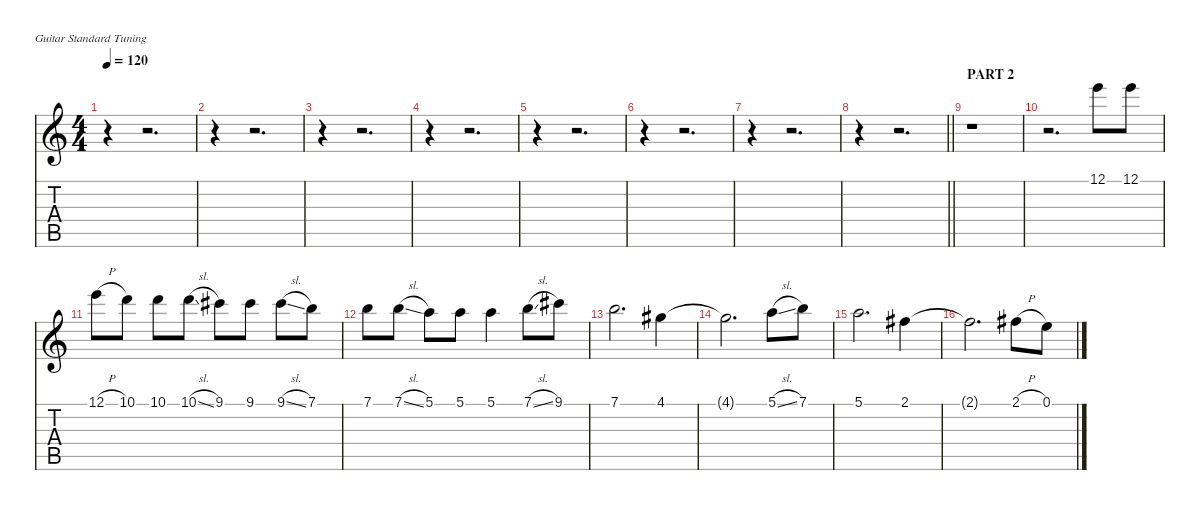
\defaultSystemsLayout 4
\hideDynamics
\bracketExtendMode nobrackets
\singleTrackTrackNamePolicy hidden
\multiTrackTrackNamePolicy hidden
\firstSystemTrackNameMode fullname
\firstSystemTrackNameOrientation horizontal
\otherSystemsTrackNameOrientation horizontal
\track ("Fredrik Akesson - Acoustic Guitar 2" "s.guit.") {instrument acousticguitarsteel}
\staff {score tabs}
\tuning (E4 B3 G3 D3 A2 E2)
\ts (4 4)
\tempo 120
\clef g2
\ks c
r.4{dy f beam Down} r.2{d beam Down} |
r.4{beam Down} r.2{d beam Down} |
r.4{beam Down} r.2{d beam Down} |
r.4{beam Down} r.2{d beam Down} |
r.4{beam Down} r.2{d beam Down} |
r.4{beam Down} r.2{d beam Down} |
r.4{beam Down} r.2{d beam Down} |
\barLineRight lightlight
r.4{beam Down} r.2{d beam Down} |
\section ("" "PART 2")
r.1{beam Down} |
r.2{d beam Down} 12.1.8{beam Down} 12.1.8{beam Down} |
12.1{h}.8{beam Down} 10.1.8{dy mp beam Down} 10.1.8{dy f beam Down} 10.1{sl}.8{beam Down} 9.1{acc #}.8{beam Down} 9.1{acc #}.8{beam Down} 9.1{sl acc #}.8{beam Down} 7.1.8{beam Down} |
7.1.8{beam Down} 7.1{sl}.8{beam Down} 5.1.8{beam Down} 5.1.8{beam Down} 5.1.4{beam Down} 7.1{sl}.8{beam Down} 9.1{acc #}.8{beam Down} |
7.1.2{d beam Down} 4.1{acc #}.4{beam Down} |
4.1{t acc #}.2{d beam Down} 5.1{sl}.8{beam Down} 7.1.8{beam Down} |
5.1.2{d beam Down} 2.1{acc #}.4{beam Down} |
2.1{t acc #}.2{d beam Down} 2.1{h acc #}.8{beam Down} 0.1.8{beam Down}
